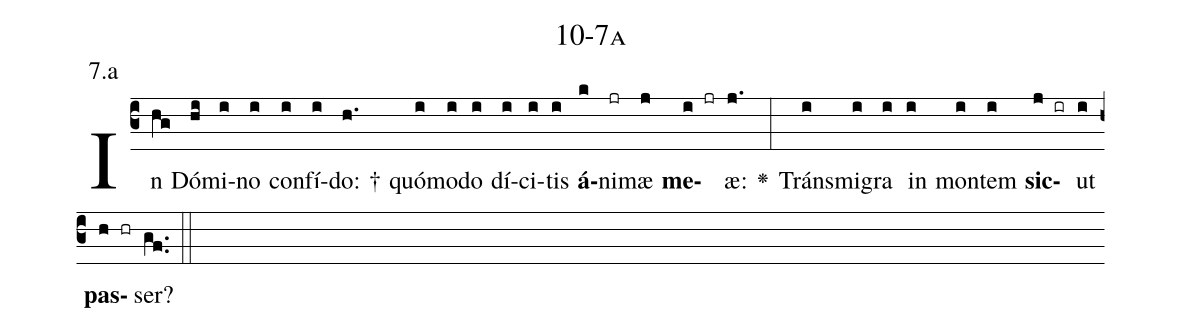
name: 10-7a;
annotation: 7.a;
%%
(c3)In(hg) Dó(hi)mi(i)no(i) con(i)fí(i)do: †(h.) quó(i)mo(i)do(i) dí(i)ci(i)tis(i) <b>á</b>(k)ni(jr)mæ(j) <b>me</b>(i jr)æ:(j.) <v>\greheightstar</v>(:) Tráns(i)mi(i)gra(i) in(i) mon(i)tem(i) <b>sic</b>(j ir)ut(i) <b>pas</b>(h hr)ser?(gf..) (::)


%E(i) u(i) o(j) u(i) a(h) e.(gf..) (::)
